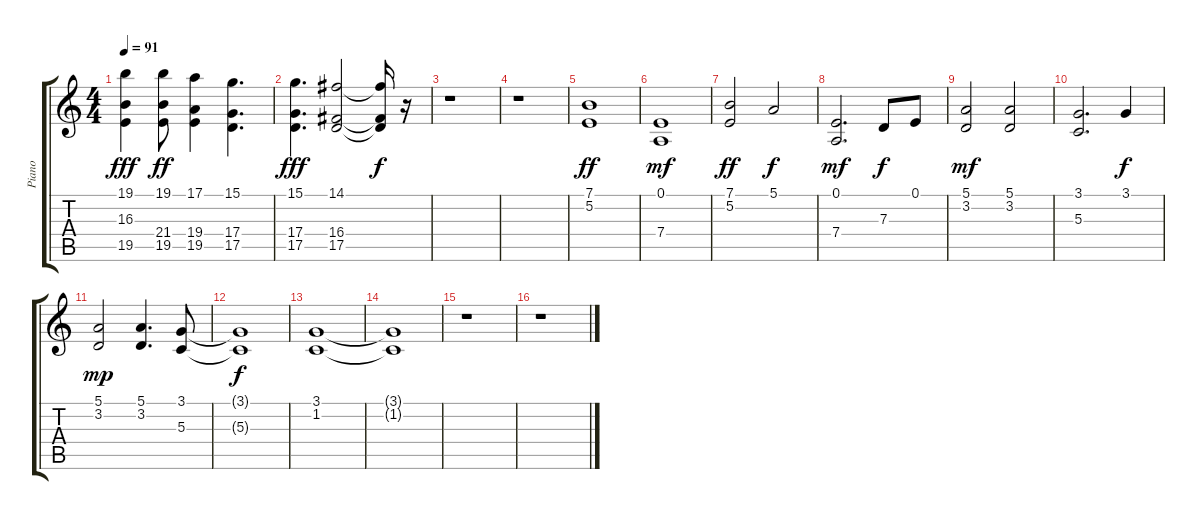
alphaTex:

\track ("Piano" "Piano") {instrument acousticgrandpiano}
\staff {score tabs}
\tuning (E4 B3 G3 D3 A2 E2) {hide}
\ts (4 4)
\tempo 91
\clef g2
\ks c
(19.1 16.3 19.5).4{dy fff} (19.1 21.4 19.5).8{dy ff} (17.1 19.4 19.5).4 (15.1 17.4 17.5).4{d} |
(15.1 17.4 17.5).4{d dy fff} (14.1 16.4 17.5).2 (14.1{t} 16.4{t} 17.5{t}).16{dy f} r.16 |
r.1 |
r.1 |
(7.1 5.2).1{dy ff volume 15} |
(0.1 7.4).1{dy mf} |
(7.1 5.2).2{dy ff} 5.1.2{dy f} |
(0.1 7.4).2{d dy mf} 7.3.8{dy f} 0.1.8 |
(5.1 3.2).2{dy mf} (5.1 3.2).2 |
(3.1 5.3).2{d} 3.1.4{dy f} |
(5.1 3.2).2{dy mp} (5.1 3.2).4{d} (3.1 5.3).8 |
(3.1{t} 5.3{t}).1{dy f} |
(3.1 1.2).1 |
(3.1{t} 1.2{t}).1 |
r.1 |
r.1
